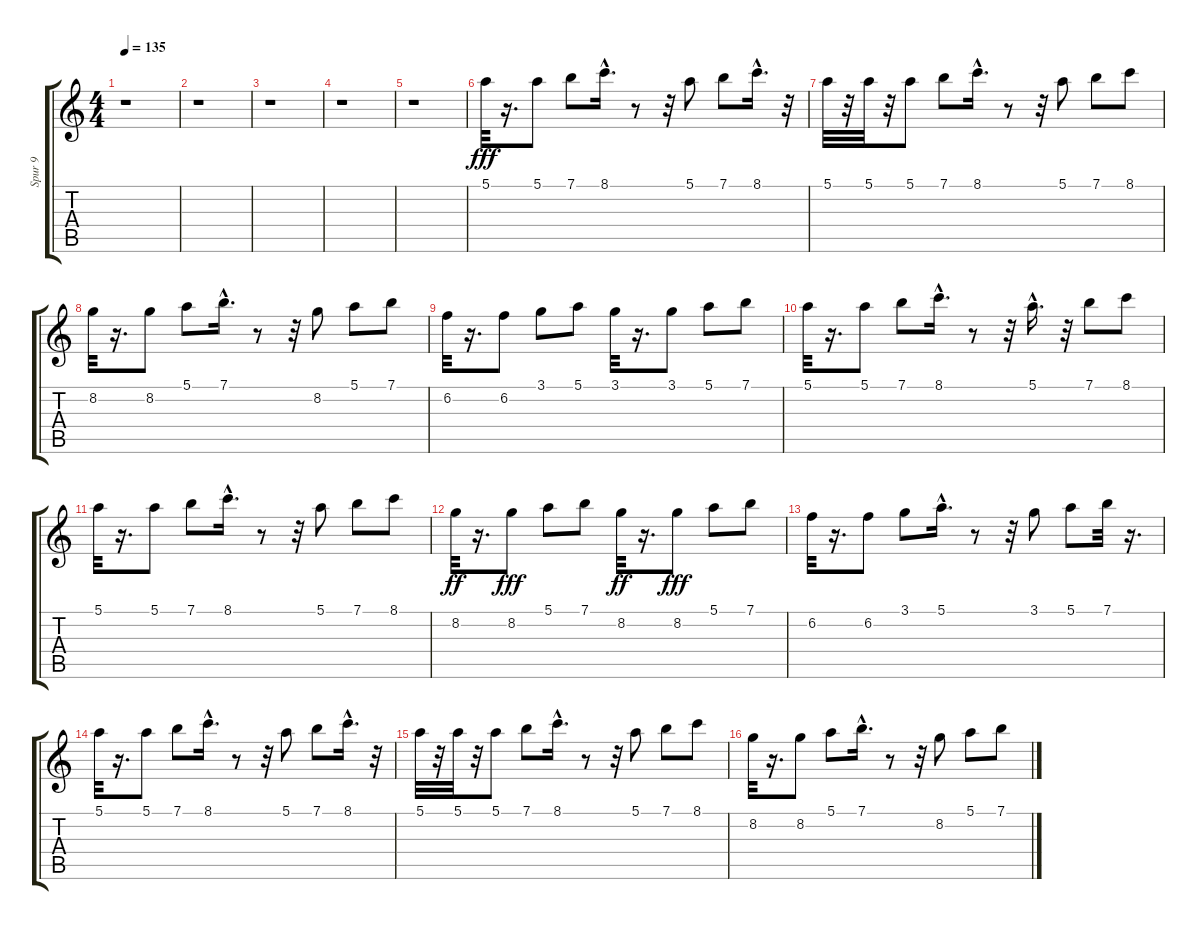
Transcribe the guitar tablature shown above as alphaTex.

\track ("Spur 9" "Spur 9") {instrument synthbass1}
\staff {score tabs}
\tuning (E4 B3 G3 D3 A2 E2) {hide}
\ts (4 4)
\tempo 135
\clef g2
\ks c
r.1{dy fff} |
r.1 |
r.1 |
r.1 |
r.1 |
5.1.32 r.16{d} 5.1.8 7.1.8 8.1{hac}.16{d} r.8 r.32 5.1.8 7.1.8 8.1{hac}.16{d} r.32 |
5.1.32 r.32 5.1.32 r.32 5.1.8 7.1.8 8.1{hac}.16{d} r.8 r.32 5.1.8 7.1.8 8.1.8 |
8.2.32 r.16{d} 8.2.8 5.1.8 7.1{hac}.16{d} r.8 r.32 8.2.8 5.1.8 7.1.8 |
6.2.32 r.16{d} 6.2.8 3.1.8 5.1.8 3.1.32 r.16{d} 3.1.8 5.1.8 7.1.8 |
5.1.32 r.16{d} 5.1.8 7.1.8 8.1{hac}.16{d} r.8 r.32 5.1{hac}.16{d} r.32 7.1.8 8.1.8 |
5.1.32 r.16{d} 5.1.8 7.1.8 8.1{hac}.16{d} r.8 r.32 5.1.8 7.1.8 8.1.8 |
8.2.32{dy ff} r.16{d} 8.2.8{dy fff} 5.1.8 7.1.8 8.2.32{dy ff} r.16{d} 8.2.8{dy fff} 5.1.8 7.1.8 |
6.2.32 r.16{d} 6.2.8 3.1.8 5.1{hac}.16{d} r.8 r.32 3.1.8 5.1.8 7.1.32 r.16{d} |
5.1.32 r.16{d} 5.1.8 7.1.8 8.1{hac}.16{d} r.8 r.32 5.1.8 7.1.8 8.1{hac}.16{d} r.32 |
5.1.32 r.32 5.1.32 r.32 5.1.8 7.1.8 8.1{hac}.16{d} r.8 r.32 5.1.8 7.1.8 8.1.8 |
8.2.32 r.16{d} 8.2.8 5.1.8 7.1{hac}.16{d} r.8 r.32 8.2.8 5.1.8 7.1.8
